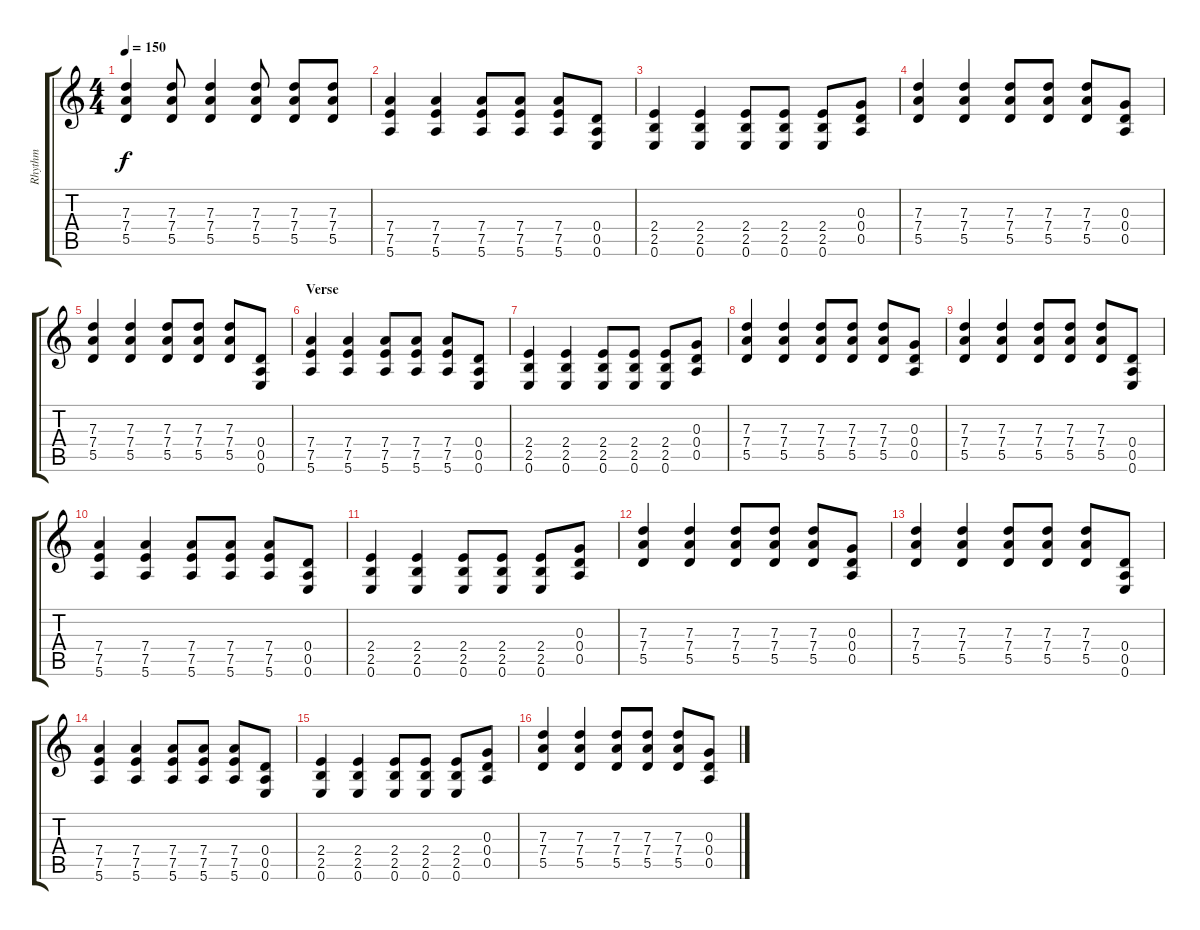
\track ("Rhythm " "Rhythm ") {instrument distortionguitar}
\staff {score tabs}
\tuning (E4 B3 G3 D3 A2 E2) {hide}
\ts (4 4)
\tempo 150
\clef g2
\ks c
(7.3 7.4 5.5).4{dy f} (7.3 7.4 5.5).8 (7.3 7.4 5.5).4 (7.3 7.4 5.5).8 (7.3 7.4 5.5).8 (7.3 7.4 5.5).8 |
(7.4 7.5 5.6).4 (7.4 7.5 5.6).4 (7.4 7.5 5.6).8 (7.4 7.5 5.6).8 (7.4 7.5 5.6).8 (0.4 0.5 0.6).8 |
(2.4 2.5 0.6).4 (2.4 2.5 0.6).4 (2.4 2.5 0.6).8 (2.4 2.5 0.6).8 (2.4 2.5 0.6).8 (0.3 0.4 0.5).8 |
(7.3 7.4 5.5).4 (7.3 7.4 5.5).4 (7.3 7.4 5.5).8 (7.3 7.4 5.5).8 (7.3 7.4 5.5).8 (0.3 0.4 0.5).8 |
(7.3 7.4 5.5).4 (7.3 7.4 5.5).4 (7.3 7.4 5.5).8 (7.3 7.4 5.5).8 (7.3 7.4 5.5).8 (0.4 0.5 0.6).8 |
\section ("" "Verse")
(7.4 7.5 5.6).4 (7.4 7.5 5.6).4 (7.4 7.5 5.6).8 (7.4 7.5 5.6).8 (7.4 7.5 5.6).8 (0.4 0.5 0.6).8 |
(2.4 2.5 0.6).4 (2.4 2.5 0.6).4 (2.4 2.5 0.6).8 (2.4 2.5 0.6).8 (2.4 2.5 0.6).8 (0.3 0.4 0.5).8 |
(7.3 7.4 5.5).4 (7.3 7.4 5.5).4 (7.3 7.4 5.5).8 (7.3 7.4 5.5).8 (7.3 7.4 5.5).8 (0.3 0.4 0.5).8 |
(7.3 7.4 5.5).4 (7.3 7.4 5.5).4 (7.3 7.4 5.5).8 (7.3 7.4 5.5).8 (7.3 7.4 5.5).8 (0.4 0.5 0.6).8 |
(7.4 7.5 5.6).4 (7.4 7.5 5.6).4 (7.4 7.5 5.6).8 (7.4 7.5 5.6).8 (7.4 7.5 5.6).8 (0.4 0.5 0.6).8 |
(2.4 2.5 0.6).4 (2.4 2.5 0.6).4 (2.4 2.5 0.6).8 (2.4 2.5 0.6).8 (2.4 2.5 0.6).8 (0.3 0.4 0.5).8 |
(7.3 7.4 5.5).4 (7.3 7.4 5.5).4 (7.3 7.4 5.5).8 (7.3 7.4 5.5).8 (7.3 7.4 5.5).8 (0.3 0.4 0.5).8 |
(7.3 7.4 5.5).4 (7.3 7.4 5.5).4 (7.3 7.4 5.5).8 (7.3 7.4 5.5).8 (7.3 7.4 5.5).8 (0.4 0.5 0.6).8 |
(7.4 7.5 5.6).4 (7.4 7.5 5.6).4 (7.4 7.5 5.6).8 (7.4 7.5 5.6).8 (7.4 7.5 5.6).8 (0.4 0.5 0.6).8 |
(2.4 2.5 0.6).4 (2.4 2.5 0.6).4 (2.4 2.5 0.6).8 (2.4 2.5 0.6).8 (2.4 2.5 0.6).8 (0.3 0.4 0.5).8 |
(7.3 7.4 5.5).4 (7.3 7.4 5.5).4 (7.3 7.4 5.5).8 (7.3 7.4 5.5).8 (7.3 7.4 5.5).8 (0.3 0.4 0.5).8
